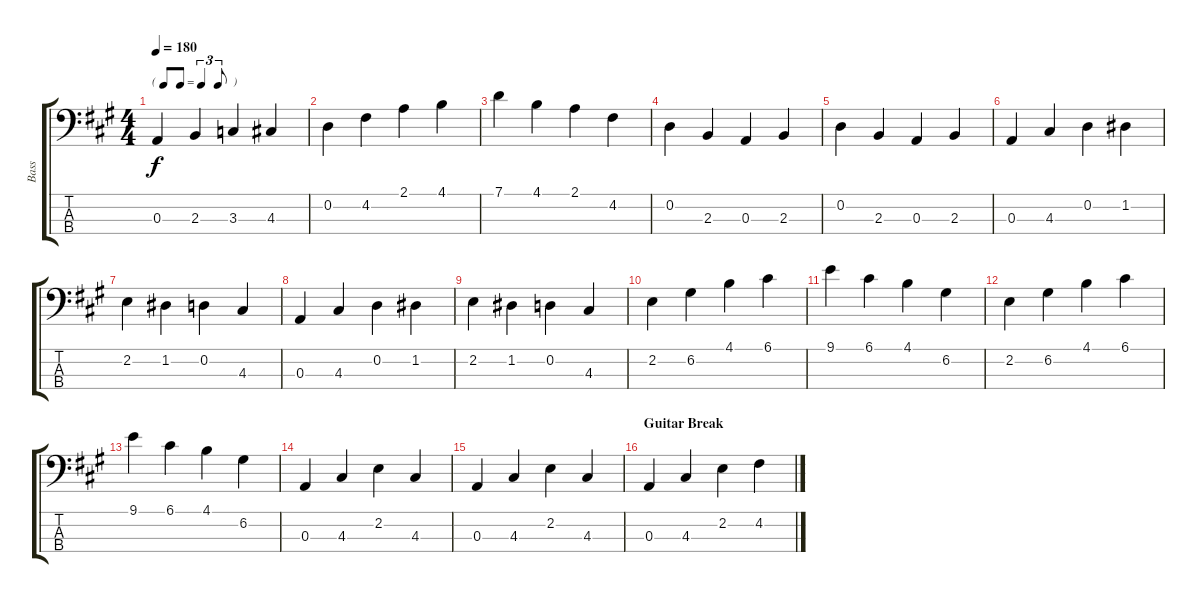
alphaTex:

\track ("Bass" "Bass") {instrument electricbassfinger}
\staff {score tabs}
\tuning (G2 D2 A1 E1) {hide}
\ts (4 4)
\tf triplet8th
\tempo 180
\clef f4
\ks a
0.3.4{dy f} 2.3.4 3.3.4 4.3.4 |
0.2.4 4.2.4 2.1.4 4.1.4 |
7.1.4 4.1.4 2.1.4 4.2.4 |
0.2.4 2.3.4 0.3.4 2.3.4 |
0.2.4 2.3.4 0.3.4 2.3.4 |
0.3.4 4.3.4 0.2.4 1.2.4 |
2.2.4 1.2.4 0.2.4 4.3.4 |
0.3.4 4.3.4 0.2.4 1.2.4 |
2.2.4 1.2.4 0.2.4 4.3.4 |
2.2.4 6.2.4 4.1.4 6.1.4 |
9.1.4 6.1.4 4.1.4 6.2.4 |
2.2.4 6.2.4 4.1.4 6.1.4 |
9.1.4 6.1.4 4.1.4 6.2.4 |
0.3.4 4.3.4 2.2.4 4.3.4 |
0.3.4 4.3.4 2.2.4 4.3.4 |
\section ("" "Guitar Break")
0.3.4 4.3.4 2.2.4 4.2.4
